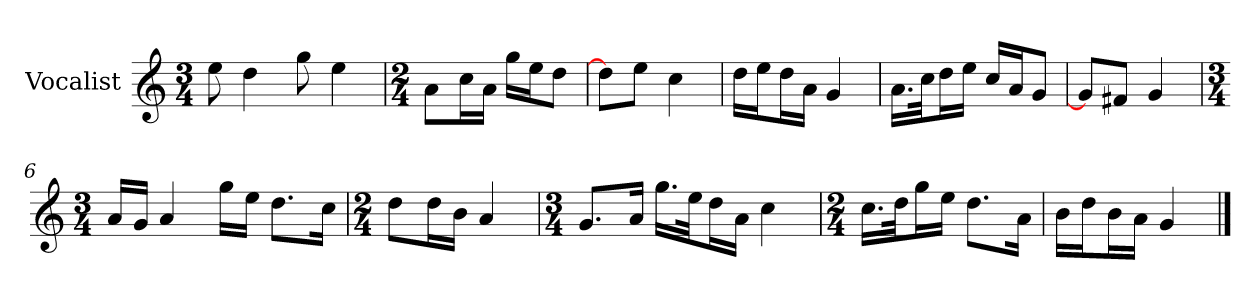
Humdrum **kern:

**kern
*part1
*staff1
*I"Vocalist
*k[]
*C:
*M3/4
=
8ee
4dd
8gg
4ee
=1
*M2/4
8aL
16ccL
16aJJ
16ggLL
16eeJ
8ddJ
=2
8ddL]
8eeJ
4cc
=3
16ddLL
16eeJ
16ddL
16aJJ
4g
=4
16.aLL
32ccJk
16ddL
16eeJJ
16ccLL
16aJ
8gJ
=5
8gL]
8f#XJ
4g
=6
*M3/4
16aLL
16gJJ
4a
16ggLL
16eeJJ
8.ddL
16ccJk
=7
*M2/4
8ddL
16ddL
16bJJ
4a
=8
*M3/4
8.gL
16aJk
16.ggLL
32eeJk
16ddL
16aJJ
4cc
=9
*M2/4
16.ccLL
32ddJk
16ggL
16eeJJ
8.ddL
16aJk
=10
16bLL
16ddJ
16bL
16aJJ
4g
==
*-
